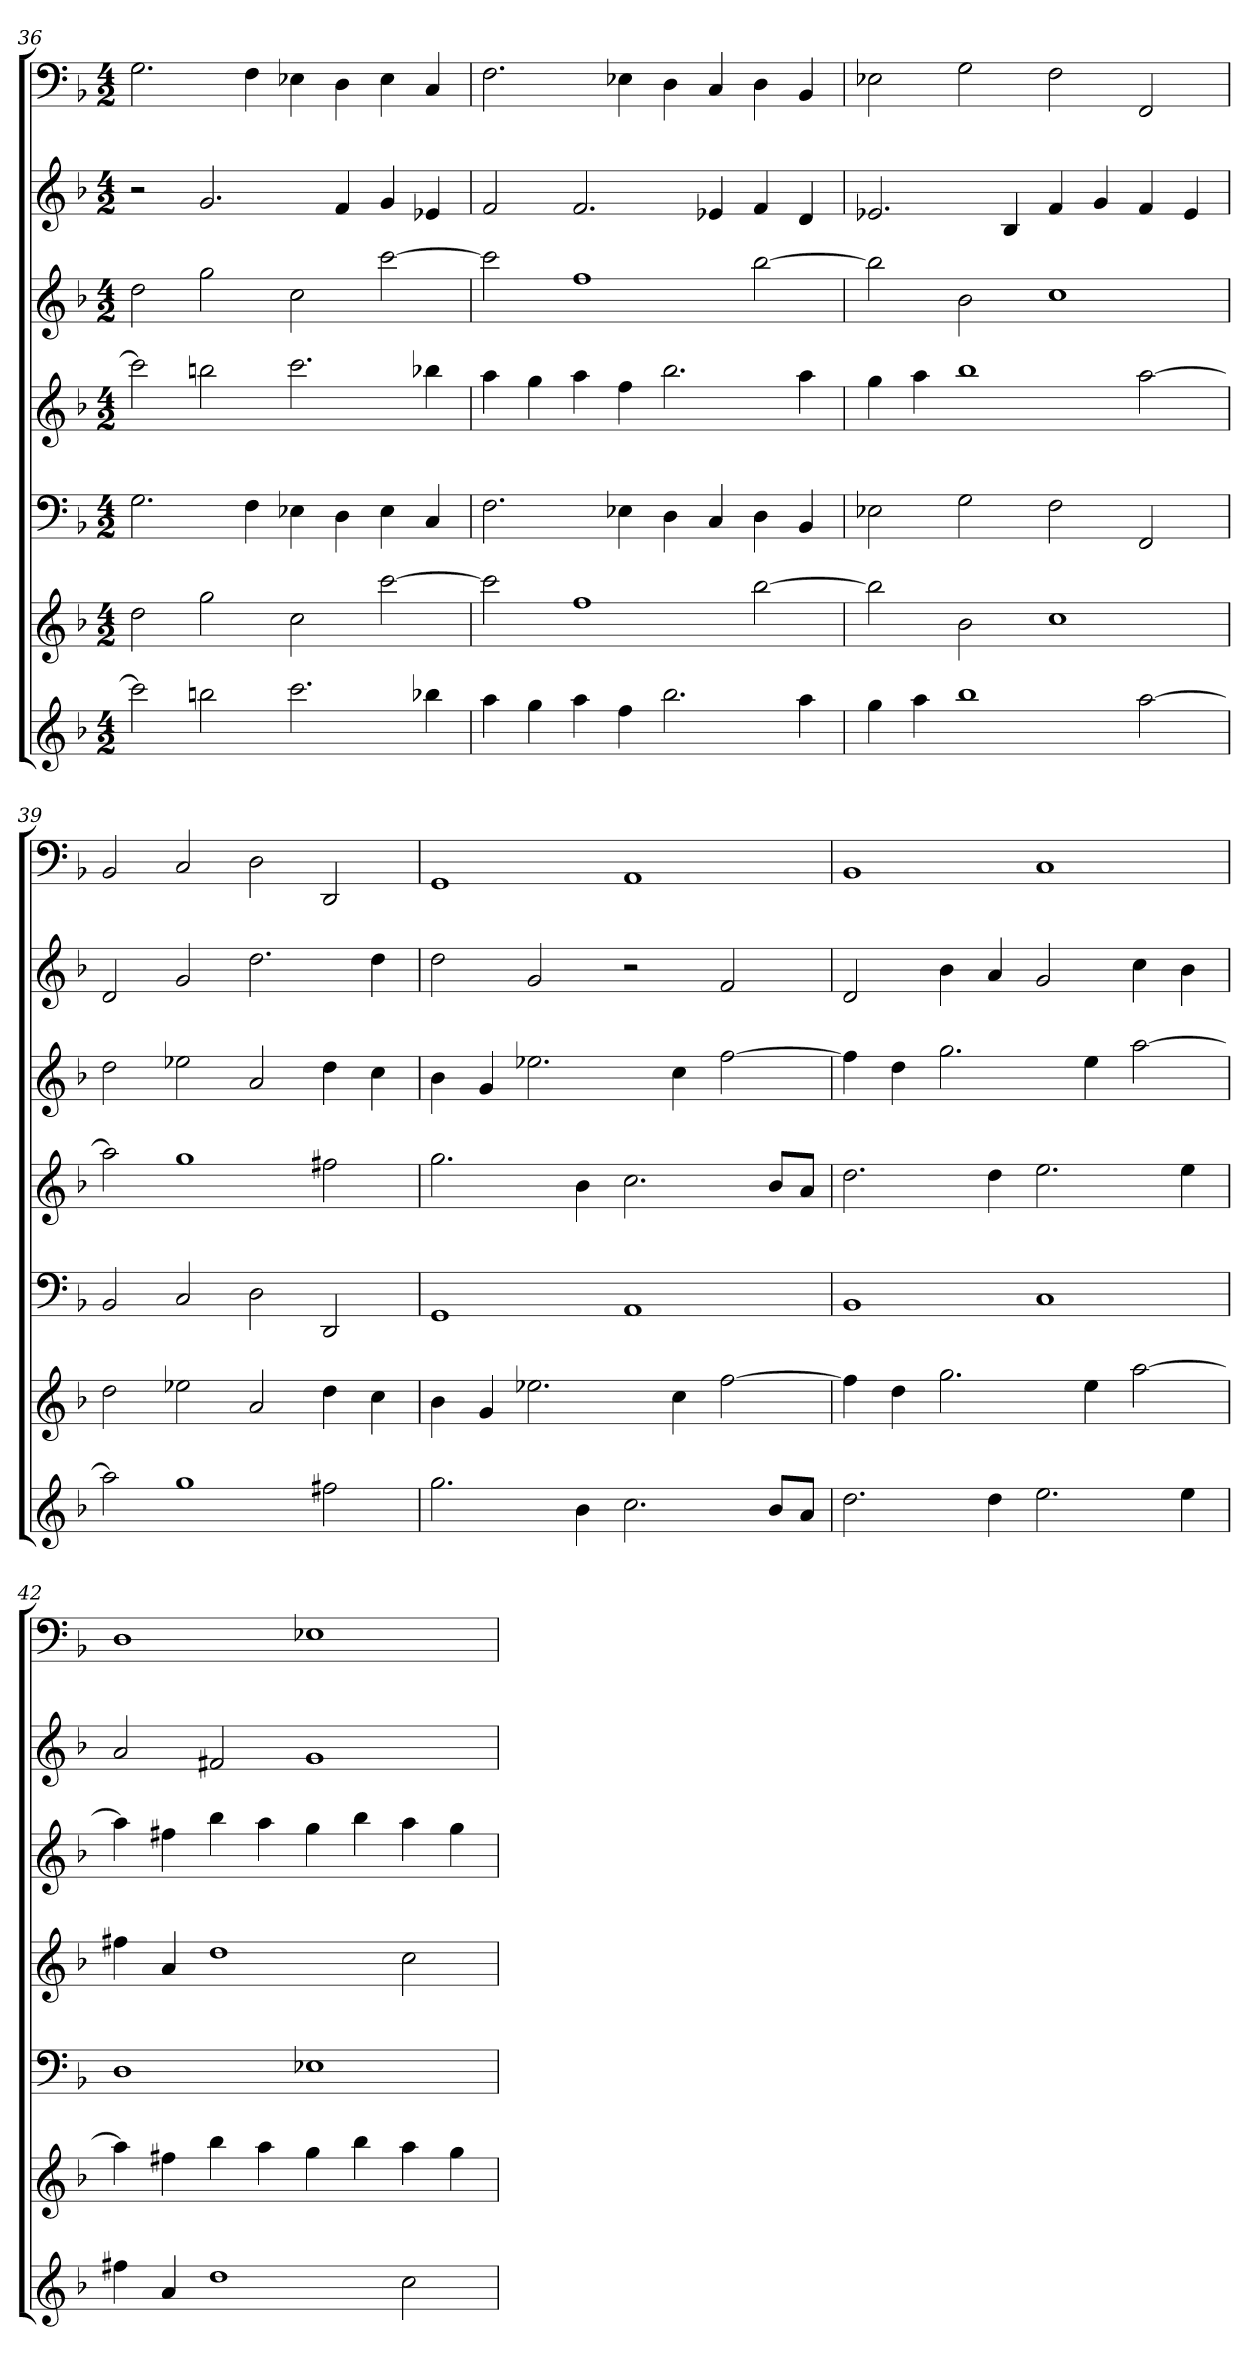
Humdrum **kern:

**kern	**kern	**kern	**kern	**kern	**kern	**kern
*part7	*part6	*part5	*part4	*part3	*part2	*part1
*staff7	*staff6	*staff5	*staff4	*staff3	*staff2	*staff1
*k[b-]	*k[b-]	*k[b-]	*k[b-]	*k[b-]	*k[b-]	*k[b-]
*F:	*F:	*F:	*F:	*F:	*F:	*F:
*M4/2	*M4/2	*M4/2	*M4/2	*M4/2	*M4/2	*M4/2
=36	=36	=36	=36	=36	=36	=36
2ccc]	2dd	2.G	2ccc]	2dd	2r	2.G
2bbn	2gg	.	2bbn	2gg	2.g	.
.	.	4F	.	.	.	4F
2.ccc	2cc	4E-X	2.ccc	2cc	.	4E-X
.	.	4D	.	.	4f	4D
.	[2ccc	4E-	.	[2ccc	4g	4E-
4bb-X	.	4C	4bb-X	.	4e-X	4C
=37	=37	=37	=37	=37	=37	=37
4aa	2ccc]	2.F	4aa	2ccc]	2f	2.F
4gg	.	.	4gg	.	.	.
4aa	1ff	.	4aa	1ff	2.f	.
4ff	.	4E-X	4ff	.	.	4E-X
2.bb-	.	4D	2.bb-	.	.	4D
.	.	4C	.	.	4e-X	4C
.	[2bb-	4D	.	[2bb-	4f	4D
4aa	.	4BB-	4aa	.	4d	4BB-
=38	=38	=38	=38	=38	=38	=38
4gg	2bb-]	2E-X	4gg	2bb-]	2.e-X	2E-X
4aa	.	.	4aa	.	.	.
1bb-	2b-	2G	1bb-	2b-	.	2G
.	.	.	.	.	4B-	.
.	1cc	2F	.	1cc	4f	2F
.	.	.	.	.	4g	.
[2aa	.	2FF	[2aa	.	4f	2FF
.	.	.	.	.	4e-	.
=39	=39	=39	=39	=39	=39	=39
2aa]	2dd	2BB-	2aa]	2dd	2d	2BB-
1gg	2ee-X	2C	1gg	2ee-X	2g	2C
.	2a	2D	.	2a	2.dd	2D
2ff#X	4dd	2DD	2ff#X	4dd	.	2DD
.	4cc	.	.	4cc	4dd	.
=40	=40	=40	=40	=40	=40	=40
2.gg	4b-	1GG	2.gg	4b-	2dd	1GG
.	4g	.	.	4g	.	.
.	2.ee-X	.	.	2.ee-X	2g	.
4b-	.	.	4b-	.	.	.
2.cc	.	1AA	2.cc	.	2r	1AA
.	4cc	.	.	4cc	.	.
.	[2ff	.	.	[2ff	2f	.
8b-L	.	.	8b-L	.	.	.
8aJ	.	.	8aJ	.	.	.
=41	=41	=41	=41	=41	=41	=41
2.dd	4ff]	1BB-	2.dd	4ff]	2d	1BB-
.	4dd	.	.	4dd	.	.
.	2.gg	.	.	2.gg	4b-	.
4dd	.	.	4dd	.	4a	.
2.ee	.	1C	2.ee	.	2g	1C
.	4ee	.	.	4ee	.	.
.	[2aa	.	.	[2aa	4cc	.
4ee	.	.	4ee	.	4b-	.
=42	=42	=42	=42	=42	=42	=42
4ff#X	4aa]	1D	4ff#X	4aa]	2a	1D
4a	4ff#X	.	4a	4ff#X	.	.
1dd	4bb-	.	1dd	4bb-	2f#X	.
.	4aa	.	.	4aa	.	.
.	4gg	1E-X	.	4gg	1g	1E-X
.	4bb-	.	.	4bb-	.	.
2cc	4aa	.	2cc	4aa	.	.
.	4gg	.	.	4gg	.	.
=	=	=	=	=	=	=
*-	*-	*-	*-	*-	*-	*-
